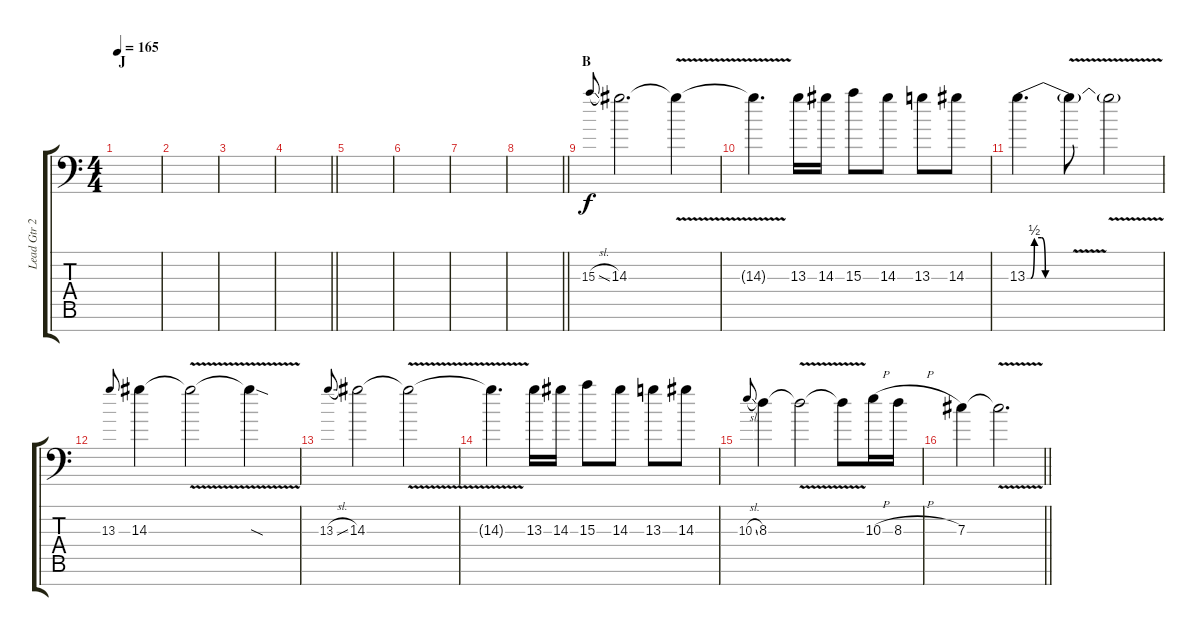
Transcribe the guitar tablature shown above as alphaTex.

\track ("Lead Gtr 2" "Lead Gtr 2") {instrument distortionguitar}
\staff {score tabs}
\tuning (Eb4 Bb3 Gb3 Db3 Ab2 Eb2 Bb1) {hide}
\ts (4 4)
\section ("" "J")
\tempo 165
\clef f4
\ks c
|
|
|
\barLineRight lightlight
|
|
|
|
\barLineRight lightlight
|
\section ("" "B")
15.3{sl}.8{gr onbeat} 14.3.2{d volume 16 balance 16} 14.3{v t}.4 |
14.3{t}.4{d} 13.3.16 14.3.16 15.3.8 14.3.8 13.3.8 14.3.8 |
13.3{be (custom 0 0 5 0 10 2 20 2 25 0 60 0)}.4{d} 13.3{v t}.8 13.3{t}.2 |
13.3.8{gr onbeat} 14.3.4 14.3{v t}.2 14.3{sod t}.4 |
13.3{sl}.8{gr onbeat} 14.3.2 14.3{v t}.2 |
14.3{t}.4{d} 13.3.16 14.3.16 15.3.8 14.3.8 13.3.8 14.3.8 |
10.3{sl}.8{gr onbeat} 8.3.4 8.3{v t}.2 8.3{t}.8 10.3{h}.16 8.3{h}.16 |
\barLineRight lightlight
7.3.4 7.3{v t}.2{d}
